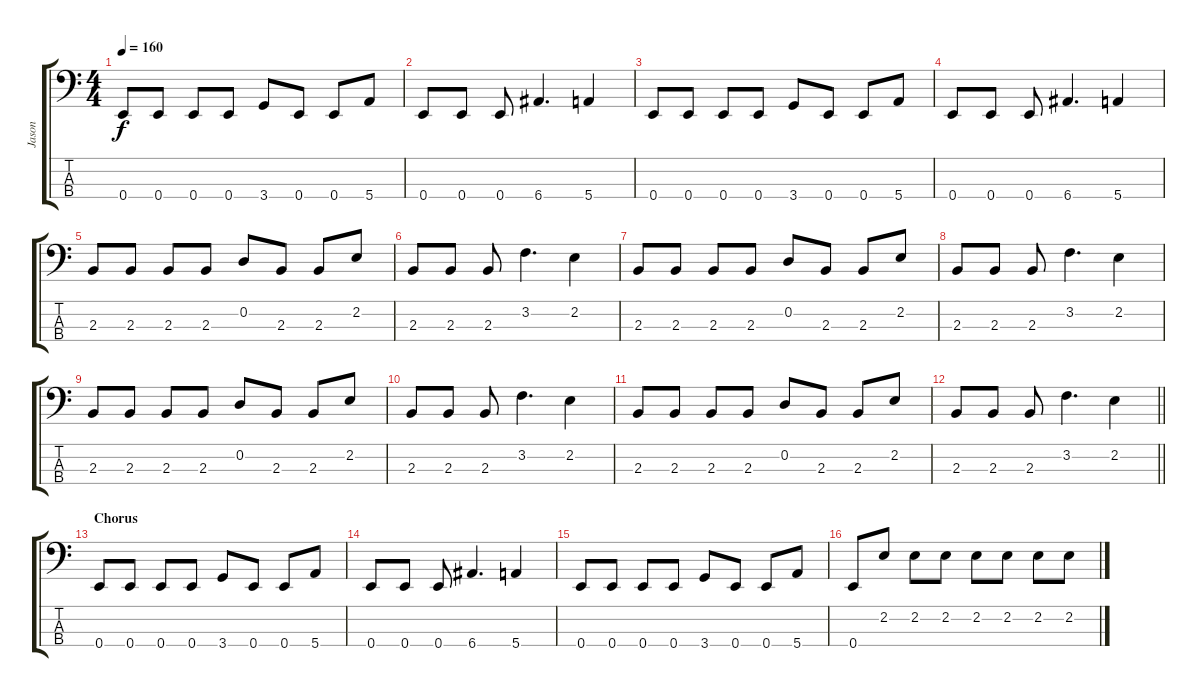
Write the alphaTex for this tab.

\track ("Jason" "Jason") {instrument electricbassfinger}
\staff {score tabs}
\tuning (G2 D2 A1 E1) {hide}
\ts (4 4)
\tempo 160
\clef f4
\ks c
0.4.8{dy f} 0.4.8 0.4.8 0.4.8 3.4.8 0.4.8 0.4.8 5.4.8 |
0.4.8 0.4.8 0.4.8 6.4.4{d} 5.4.4 |
0.4.8 0.4.8 0.4.8 0.4.8 3.4.8 0.4.8 0.4.8 5.4.8 |
0.4.8 0.4.8 0.4.8 6.4.4{d} 5.4.4 |
2.3.8 2.3.8 2.3.8 2.3.8 0.2.8 2.3.8 2.3.8 2.2.8 |
2.3.8 2.3.8 2.3.8 3.2.4{d} 2.2.4 |
2.3.8 2.3.8 2.3.8 2.3.8 0.2.8 2.3.8 2.3.8 2.2.8 |
2.3.8 2.3.8 2.3.8 3.2.4{d} 2.2.4 |
2.3.8 2.3.8 2.3.8 2.3.8 0.2.8 2.3.8 2.3.8 2.2.8 |
2.3.8 2.3.8 2.3.8 3.2.4{d} 2.2.4 |
2.3.8 2.3.8 2.3.8 2.3.8 0.2.8 2.3.8 2.3.8 2.2.8 |
\barLineRight lightlight
2.3.8 2.3.8 2.3.8 3.2.4{d} 2.2.4 |
\section ("" "Chorus")
0.4.8 0.4.8 0.4.8 0.4.8 3.4.8 0.4.8 0.4.8 5.4.8 |
0.4.8 0.4.8 0.4.8 6.4.4{d} 5.4.4 |
0.4.8 0.4.8 0.4.8 0.4.8 3.4.8 0.4.8 0.4.8 5.4.8 |
0.4.8 2.2.8 2.2.8 2.2.8 2.2.8 2.2.8 2.2.8 2.2.8
